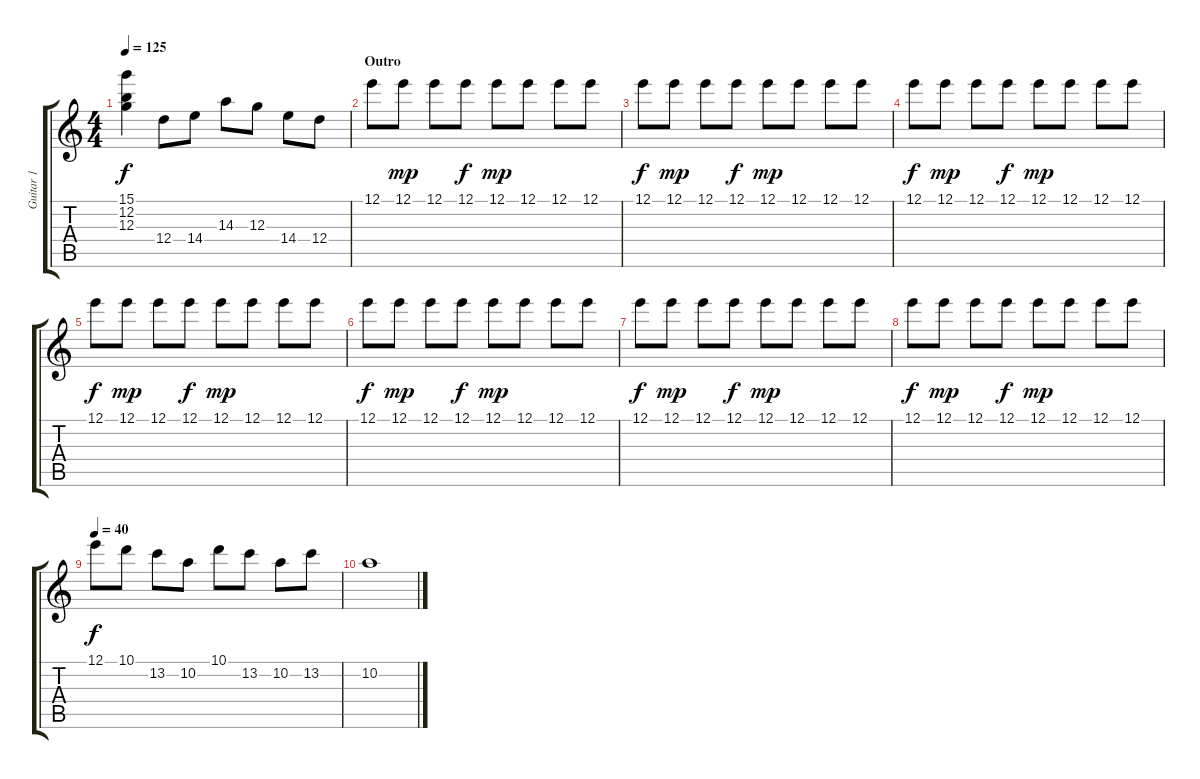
\track ("Guitar 1" "Guitar 1") {instrument acousticguitarsteel}
\staff {score tabs}
\tuning (E4 B3 G3 D3 A2 E2) {hide}
\ts (4 4)
\tempo 125
\clef g2
\ks c
(15.1{t} 12.2{t} 12.3{t}).4{dy f} 12.4.8 14.4.8 14.3.8 12.3.8 14.4.8 12.4.8 |
\section ("" "Outro")
12.1.8 12.1.8{dy mp} 12.1.8 12.1.8{dy f} 12.1.8{dy mp} 12.1.8 12.1.8 12.1.8 |
12.1.8{dy f} 12.1.8{dy mp} 12.1.8 12.1.8{dy f} 12.1.8{dy mp} 12.1.8 12.1.8 12.1.8 |
12.1.8{dy f} 12.1.8{dy mp} 12.1.8 12.1.8{dy f} 12.1.8{dy mp} 12.1.8 12.1.8 12.1.8 |
12.1.8{dy f} 12.1.8{dy mp} 12.1.8 12.1.8{dy f} 12.1.8{dy mp} 12.1.8 12.1.8 12.1.8 |
12.1.8{dy f} 12.1.8{dy mp} 12.1.8 12.1.8{dy f} 12.1.8{dy mp} 12.1.8 12.1.8 12.1.8 |
12.1.8{dy f} 12.1.8{dy mp} 12.1.8 12.1.8{dy f} 12.1.8{dy mp} 12.1.8 12.1.8 12.1.8 |
12.1.8{dy f} 12.1.8{dy mp} 12.1.8 12.1.8{dy f} 12.1.8{dy mp} 12.1.8 12.1.8 12.1.8 |
\tempo 40
12.1.8{dy f} 10.1.8 13.2.8 10.2.8 10.1.8 13.2.8 10.2.8 13.2.8 |
10.2.1
